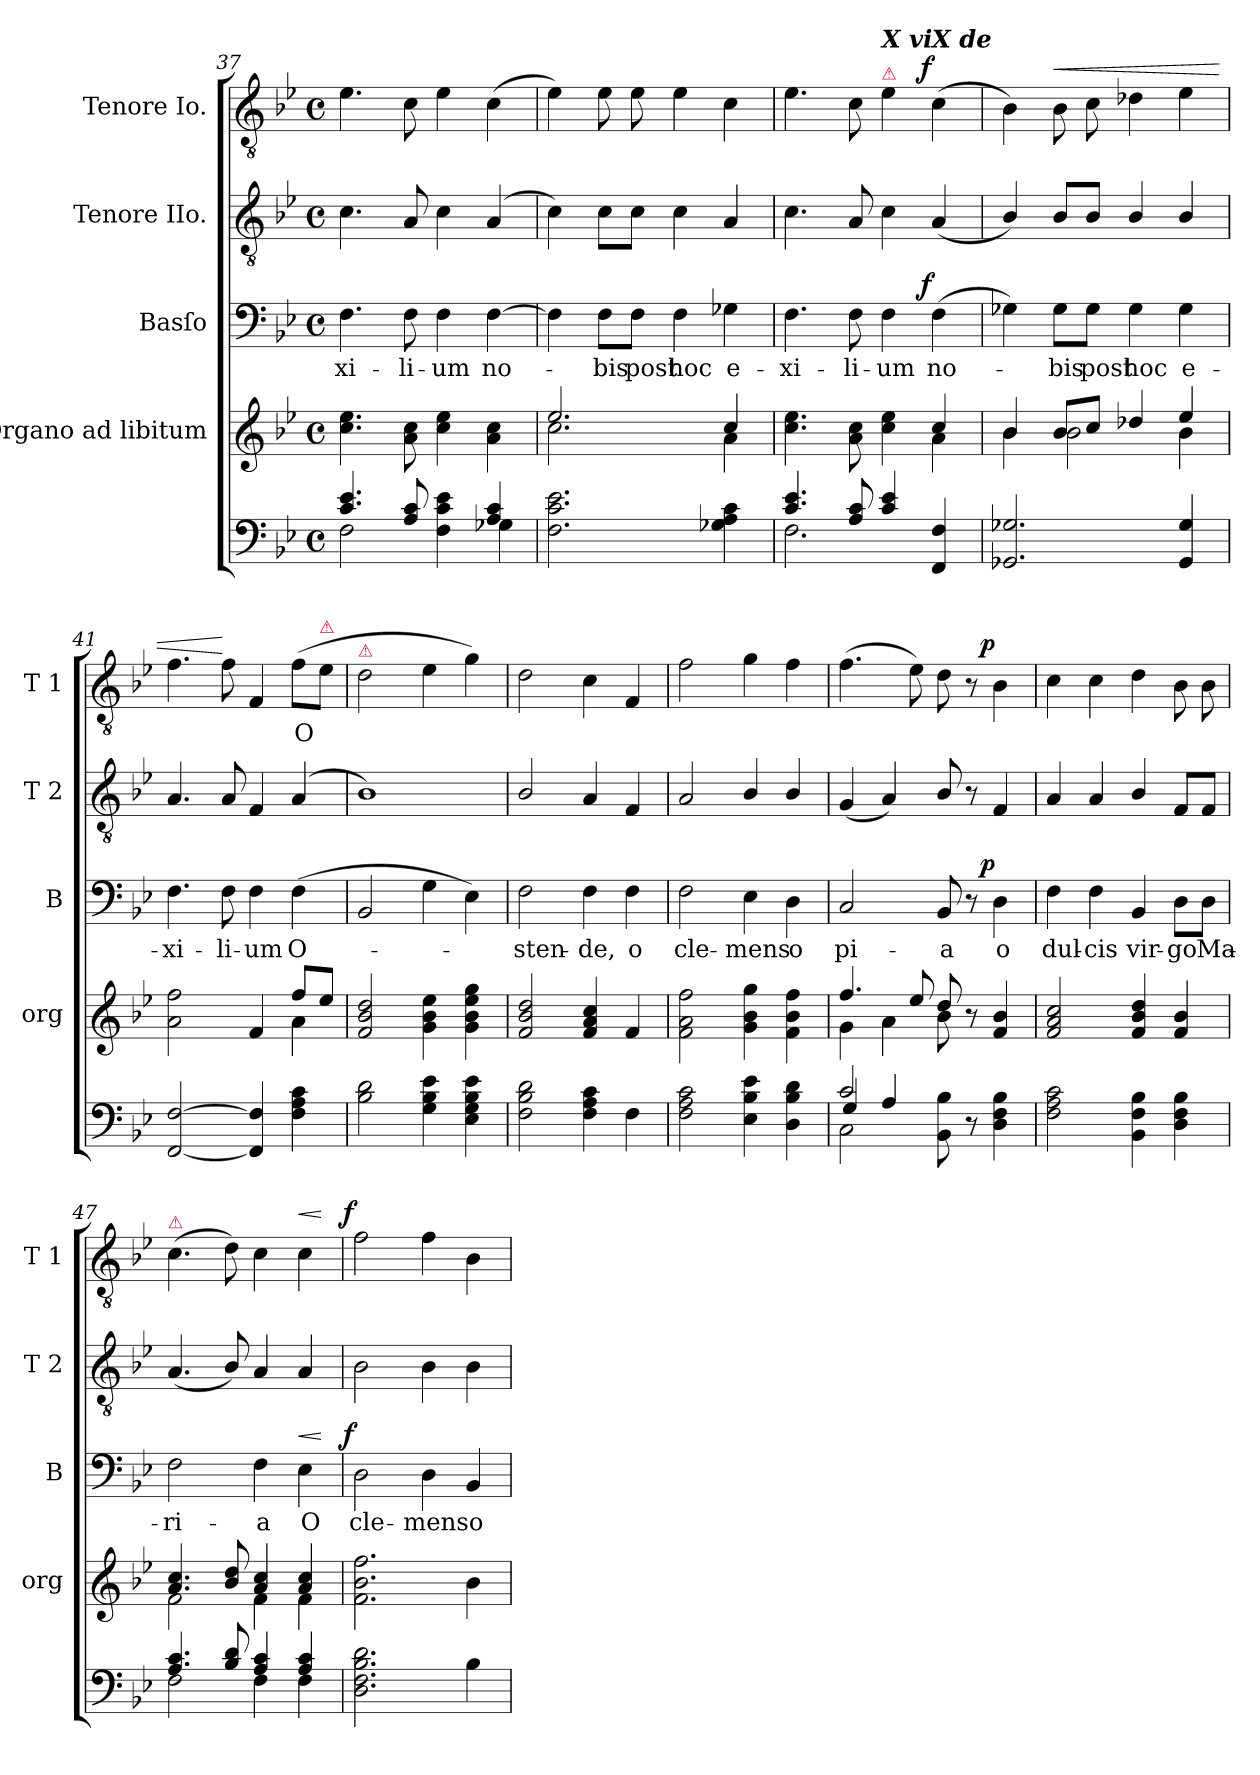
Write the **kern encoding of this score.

**kern	**kern	**kern	**text	**dynam	**kern	**kern	**text	**dynam
*part5	*part4	*part3	*part3	*part3	*part2	*part1	*part1	*part1
*staff5	*staff4	*staff3	*staff3	*staff3	*staff2	*staff1	*staff1	*staff1
*	*I"Organo ad libitum	*I"Basſo	*	*	*I"Tenore IIo.	*I"Tenore Io.	*	*
*	*I'org	*I'B	*	*	*I'T 2	*I'T 1	*	*
*clefF4	*clefG2	*clefF4	*	*	*clefGv2	*clefGv2	*	*
*k[b-e-]	*k[b-e-]	*k[b-e-]	*	*	*k[b-e-]	*k[b-e-]	*	*
*M4/4	*M4/4	*M4/4	*	*	*M4/4	*M4/4	*	*
*met(c)	*met(c)	*met(c)	*	*	*met(c)	*met(c)	*	*
=37	=37	=37	=37	=37	=37	=37	=37	=37
*^	*	*	*	*	*	*	*	*
4.c/ 4.e-/	2F\	4.cc\ 4.ee-\	4.F\	-xi-	.	4.c\	4.e-\	.	.
8A/ 8c/	.	8a\ 8cc\	8F\	-li-	.	8A/	8c\	.	.
4F\ 4c\ 4e-\	4ryy	4cc\ 4ee-\	4F\	-um	.	4c\	4e-\	.	.
4A/ 4c/	4G-X\	4a\ 4cc\	[4F\	no-	.	(>4A/	(>4c\	.	.
*v	*v	*	*	*	*	*	*	*	*
=38	=38	=38	=38	=38	=38	=38	=38	=38
*	*^	*	*	*	*	*	*	*
2.F\ 2.c\ 2.e-\	2.ee-/	2.cc\	4F\]	.	.	4c\)	4e-\)	.	.
.	.	.	8F\L	-bis	.	8c\L	8e-\	.	.
.	.	.	8F\J	post	.	8c\J	8e-\	.	.
.	.	.	4F\	hoc	.	4c\	4e-\	.	.
4G-X\ 4A\ 4c\	4cc/	4a\	4G-X\	e-	.	4A/	4c\	.	.
=39	=39	=39	=39	=39	=39	=39	=39	=39	=39
*^	*	*	*	*	*	*	*	*	*
4.c/ 4.e-/	2.F\	4.cc\ 4.ee-\	2.ryy	4.F\	-xi-	.	4.c\	4.e-\	.	.
8A/ 8c/	.	8a\ 8cc\	.	8F\	-li-	.	8A/	8c\	.	.
!	!	!	!	!	!	!	!	!LO:TX:a:color=crimson:t=⚠	!	!
!	!	!	!	!	!	!	!	!LO:TX:a:Bi:t=X vi	!	!
4c/ 4e-/	.	4cc\ 4ee-\	.	4F\	-um	.	4c\	4e-\	.	.
!	!	!	!	!	!	!	!	!LO:TX:a:Bi:t=X de	!	!
!	!	!	!	!	!	!LO:DY:a:rj	!	!	!	!LO:DY:a:rj
4FF/ 4F/	4ryy	4cc/	4a\	(>4F\	no-	f	(>4A/	(>4c\	.	f
*v	*v	*	*	*	*	*	*	*	*	*
=40	=40	=40	=40	=40	=40	=40	=40	=40	=40
2.GG-X/ 2.G-X/	4b-/	4b-\	4G-X\)	.	.	4B-/)	4B-\)	.	.
!	!	!	!	!	!	!	!	!	!LO:HP:a
.	8b-/L	2b-\	8G-\L	-bis	.	8B-/L	8B-\	.	<
.	8cc/J	.	8G-\J	post	.	8B-/J	8c\	.	.
.	4dd-X/	.	4G-\	hoc	.	4B-/	4d-X\	.	.
4GG-/ 4G-/	4ee-/	4b-\	4G-\	e-	.	4B-/	4e-\	.	.
=41	=41	=41	=41	=41	=41	=41	=41	=41	=41
[2FF/ [2F/	2a\ 2ff\	2.ryy	4.F\	-xi-	.	4.A/	4.f\	.	.
.	.	.	8F\	-li-	.	8A/	8f\	.	[
4FF]/ 4F]/	4f/	.	4F\	-um	.	4F/	4F/	.	.
4F\ 4A\ 4c\	8ff/L	4a\	(>4F\	O-	.	(<4A/	(>8f\L	O	.
!	!	!	!	!	!	!	!LO:TX:a:Bi:color=crimson:t=⚠	!	!
.	8ee-/J	.	.	.	.	.	8e-\J	.	.
*	*v	*v	*	*	*	*	*	*	*
=42	=42	=42	=42	=42	=42	=42	=42	=42
!	!	!	!	!	!	!LO:TX:a:Bi:color=crimson:t=⚠	!	!
2B-\ 2d\	2f/ 2b-/ 2dd/	2BB-/	.	.	1B-)	2d\	.	.
4G\ 4B-\ 4e-\	4g\ 4b-\ 4ee-\	4G\	.	.	.	4e-\	.	.
4E-\ 4G\ 4B-\ 4e-\	4g\ 4b-\ 4ee-\ 4gg\	4E-\)	.	.	.	4g\)	.	.
=43	=43	=43	=43	=43	=43	=43	=43	=43
2F\ 2B-\ 2d\	2f/ 2b-/ 2dd/	2F\	-sten-	.	2B-/	2d\	.	.
4F\ 4A\ 4c\	4f/ 4a/ 4cc/	4F\	-de,	.	4A/	4c\	.	.
4F\	4f/	4F\	o	.	4F/	4F/	.	.
=44	=44	=44	=44	=44	=44	=44	=44	=44
2F\ 2A\ 2c\	2f\ 2a\ 2ff\	2F\	cle-	.	2A/	2f\	.	.
4E-\ 4B-\ 4e-\	4g\ 4b-\ 4gg\	4E-\	-mens	.	4B-/	4g\	.	.
4D\ 4B-\ 4d\	4f\ 4b-\ 4ff\	4D\	o	.	4B-/	4f\	.	.
=45	=45	=45	=45	=45	=45	=45	=45	=45
*^	*^	*	*	*	*	*	*	*
*	*^	*	*	*	*	*	*	*	*	*
2c/	4G/	2C\	4.ff/	4g\	2C/	pi-	.	(<4G/	(>4.f\	.	.
.	4A/	.	.	4a\	.	.	.	4A/)	.	.	.
.	.	.	8ee-/	.	.	.	.	.	8e-\)	.	.
8BB-\ 8B-\	2ryy	2ryy	8dd/	8b-\	8BB-/	-a	.	8B-/	8d\	.	.
8r	.	.	8r	8ryy	8r	.	.	8r	8r	.	.
!	!	!	!	!	!	!	!LO:DY:a:rj	!	!	!	!LO:DY:a:rj
4D\ 4F\ 4B-\	.	.	4f/ 4b-/	4ryy	4D\	o	p	4F/	4B-\	.	p
*v	*v	*v	*	*	*	*	*	*	*	*	*
*	*v	*v	*	*	*	*	*	*	*
=46	=46	=46	=46	=46	=46	=46	=46	=46
2F\ 2A\ 2c\	2f/ 2a/ 2cc/	4F\	dul-	.	4A/	4c\	.	.
.	.	4F\	-cis	.	4A/	4c\	.	.
4BB-\ 4F\ 4B-\	4f/ 4b-/ 4dd/	4BB-/	vir-	.	4B-/	4d\	.	.
4D\ 4F\ 4B-\	4f/ 4b-/	8D\L	-go	.	8F/L	8B-\	.	.
.	.	8D\J	Ma-	.	8F/J	8B-\	.	.
=47	=47	=47	=47	=47	=47	=47	=47	=47
*^	*^	*	*	*	*	*	*	*
!	!	!	!	!	!	!	!	!LO:TX:a:color=crimson:t=⚠	!	!
4.A/ 4.c/	2F\	4.a/ 4.cc/	2f\	2F\	-ri-	.	(<4.A/	(>4.c\	.	.
8B-/ 8d/	.	8b-/ 8dd/	.	.	.	.	8B-/)	8d\)	.	.
4A/ 4c/	4F\	4a/ 4cc/	4f\	4F\	-a	.	4A/	4c\	.	.
!	!	!	!	!	!	!LO:HP:a	!	!	!	!LO:HP:a
4A/ 4c/	4F\	4a/ 4cc/	4f\	4E-\	O	<	4A/	4c\	.	<
*v	*v	*	*	*	*	*	*	*	*	*
*	*v	*v	*	*	*	*	*	*	*
.	.	.	.	[	.	.	.	[
=48	=48	=48	=48	=48	=48	=48	=48	=48
!	!	!	!	!LO:DY:a:rj	!	!	!	!LO:DY:a:rj
2.D\ 2.F\ 2.B-\ 2.d\	2.f\ 2.b-\ 2.ff\	2D\	cle-	f	2B-\	2f\	.	f
.	.	4D\	-mens	.	4B-\	4f\	.	.
4B-\	4b-\	4BB-/	o	.	4B-\	4B-\	.	.
=	=	=	=	=	=	=	=	=
*-	*-	*-	*-	*-	*-	*-	*-	*-
